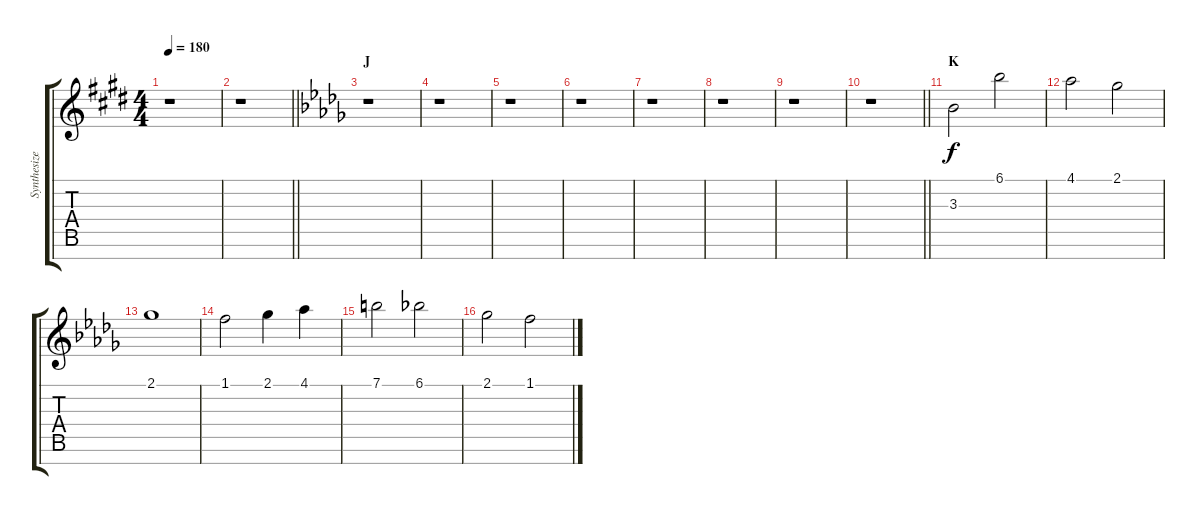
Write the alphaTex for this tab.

\track ("Synthesizer" "Synthesize") {instrument lead2sawtooth}
\staff {score tabs}
\tuning (E5 B4 G4 D4 A3 E3 B2) {hide}
\ts (4 4)
\tempo 180
\clef g2
\ks e
r.1{dy f} |
\barLineRight lightlight
r.1 |
\section ("" "J")
\ks db
r.1 |
r.1 |
r.1 |
r.1 |
r.1 |
r.1 |
r.1 |
\barLineRight lightlight
r.1 |
\section ("" "K")
3.3.2 6.1.2 |
4.1.2 2.1.2 |
2.1.1 |
1.1.2 2.1.4 4.1.4 |
7.1.2 6.1.2 |
2.1.2 1.1.2
